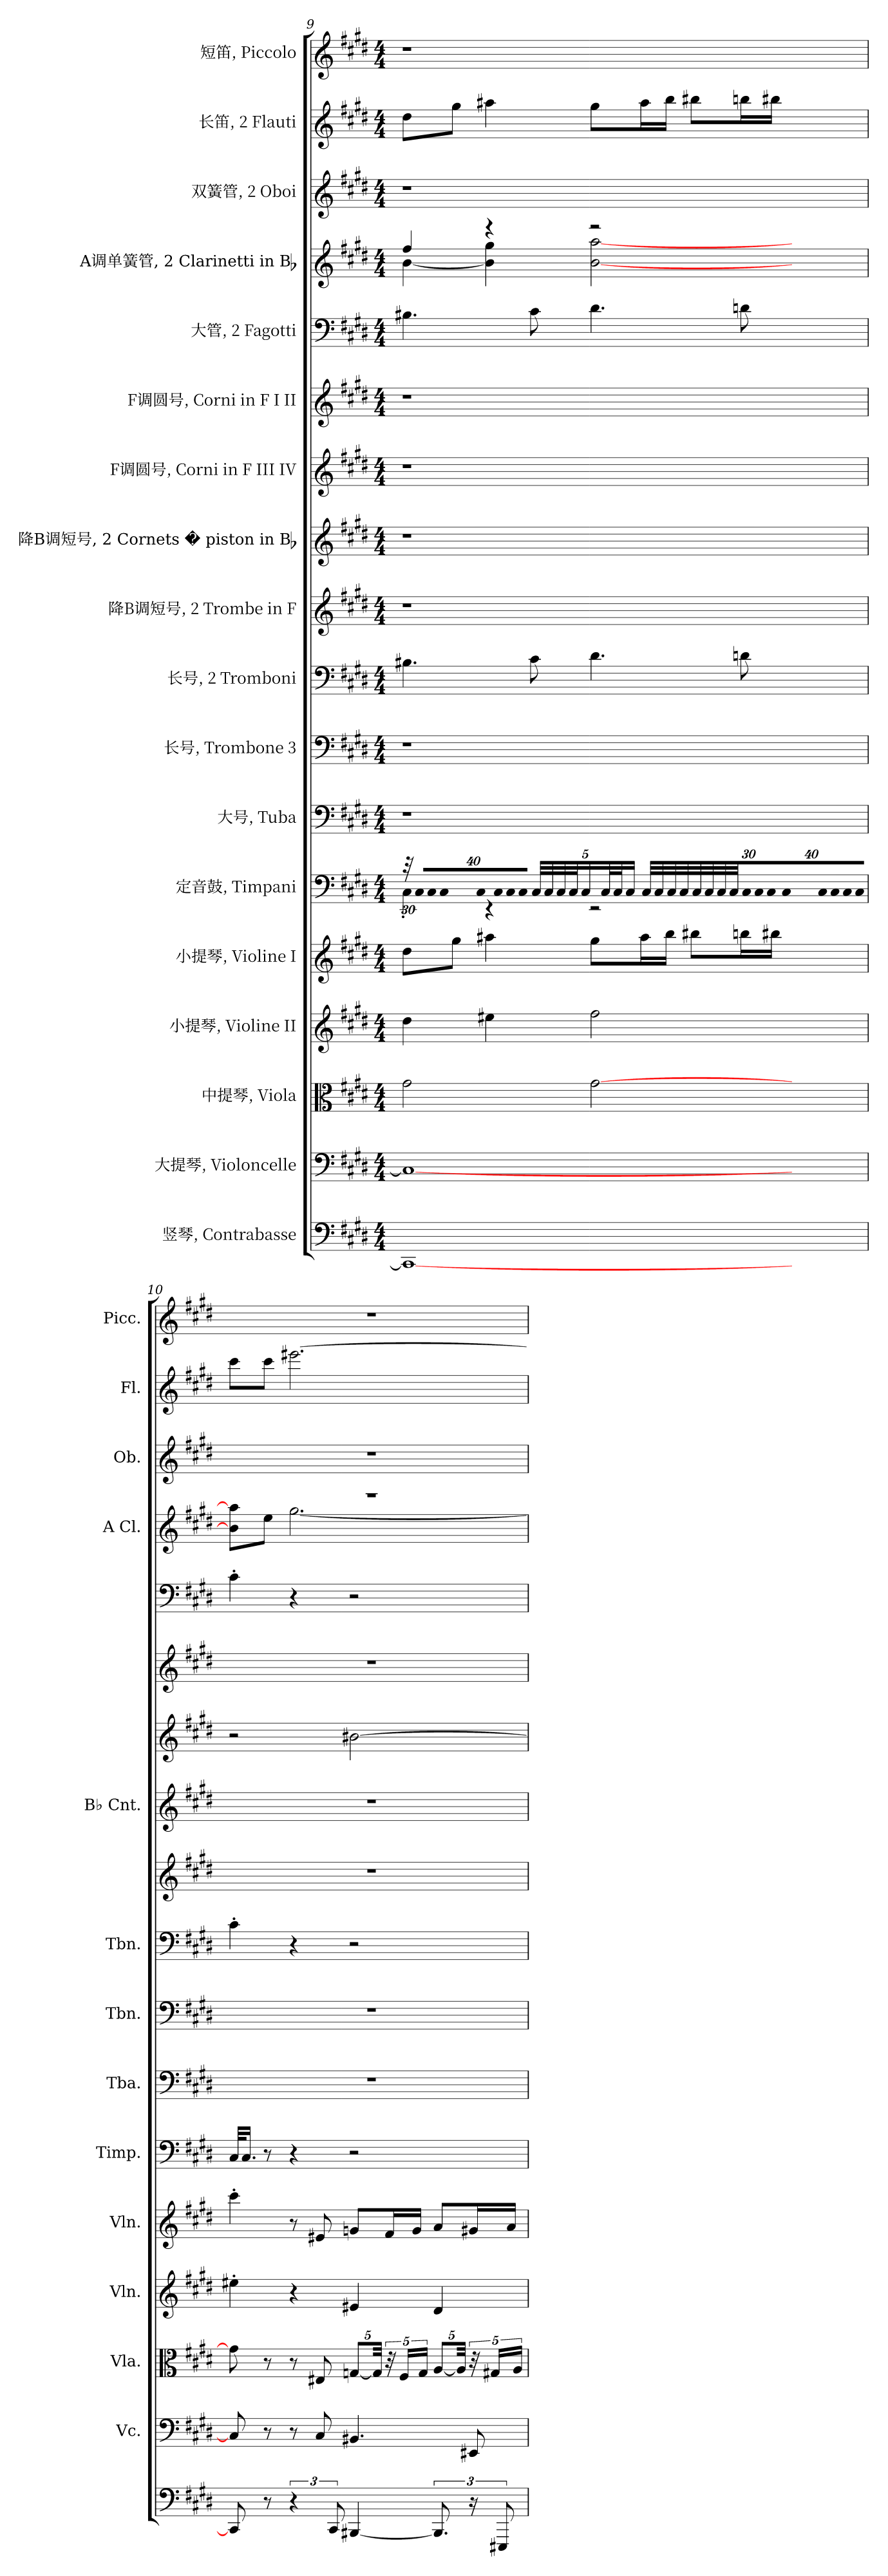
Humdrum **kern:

**kern	**kern	**kern	**kern	**kern	**kern	**kern	**kern	**kern	**kern	**kern	**kern	**kern	**kern	**kern	**kern	**kern	**kern
*part18	*part17	*part16	*part15	*part14	*part13	*part12	*part11	*part10	*part9	*part8	*part7	*part6	*part5	*part4	*part3	*part2	*part1
*staff18	*staff17	*staff16	*staff15	*staff14	*staff13	*staff12	*staff11	*staff10	*staff9	*staff8	*staff7	*staff6	*staff5	*staff4	*staff3	*staff2	*staff1
*I"竖琴, Contrabasse	*I"大提琴, Violoncelle	*I"中提琴, Viola	*I"小提琴, Violine II	*I"小提琴, Violine I	*I"定音鼓, Timpani	*I"大号, Tuba	*I"长号, Trombone 3	*I"长号, 2 Tromboni	*I"降B调短号, 2 Trombe in F	*I"降B调短号, 2 Cornets � piston in Bb	*I"F调圆号, Corni in F III IV	*I"F调圆号, Corni in F I II	*I"大管, 2 Fagotti	*I"A调单簧管, 2 Clarinetti in Bb	*I"双簧管, 2 Oboi	*I"长笛, 2 Flauti	*I"短笛, Piccolo
*	*I'Vc.	*I'Vla.	*I'Vln.	*I'Vln.	*I'Timp.	*I'Tba.	*I'Tbn.	*I'Tbn.	*	*I'B♭ Cnt.	*	*	*	*I'A Cl.	*I'Ob.	*I'Fl.	*I'Picc.
!!LO:PB:g=z
*clefF4	*clefF4	*clefC3	*clefG2	*clefG2	*clefF4	*clefF4	*clefF4	*clefF4	*clefG2	*clefG2	*clefG2	*clefG2	*clefF4	*clefG2	*clefG2	*clefG2	*clefG2
*	*	*	*	*	*	*	*	*	*ITrd1c2	*ITrd1c2	*ITrd4c7	*ITrd4c7	*	*ITrd2c3	*	*	*ITrd-7c-12
*k[f#c#g#d#]	*k[f#c#g#d#]	*k[f#c#g#d#]	*k[f#c#g#d#]	*k[f#c#g#d#]	*k[f#c#g#d#]	*k[f#c#g#d#]	*k[f#c#g#d#]	*k[f#c#g#d#]	*k[f#c#]	*k[f#c#]	*k[f#c#g#]	*k[f#c#g#]	*k[f#c#g#d#]	*k[f#c#g#d#a#e#b#]	*k[f#c#g#d#]	*k[f#c#g#d#]	*k[f#c#g#d#]
*M4/4	*M4/4	*M4/4	*M4/4	*M4/4	*M4/4	*M4/4	*M4/4	*M4/4	*M4/4	*M4/4	*M4/4	*M4/4	*M4/4	*M4/4	*M4/4	*M4/4	*M4/4
*MM122	*MM122	*MM122	*MM122	*MM122	*MM122	*MM122	*MM122	*MM122	*MM122	*MM122	*MM122	*MM122	*MM122	*MM122	*MM122	*MM122	*MM122
=9	=9	=9	=9	=9	=9	=9	=9	=9	=9	=9	=9	=9	=9	=9	=9	=9	=9
!	!	!	!	!	!LO:N:vis=64	!	!	!	!	!	!	!	!	!	!	!	!
*	*	*	*	*	*^	*	*	*	*	*	*	*	*	*^	*	*	*
1CC#_	1C#_	2g#\	4dd#\	8dd#\L	960%17r	4C#'\	1r	1r	4.B#X\	1r	1r	1r	1r	4.B#X\	4dd#/	[4g#\	1r	8dd#\L	1r
!	!	!	!	!	!LO:N:vis=32	!	!	!	!	!	!	!	!	!	!	!	!	!	!
.	.	.	.	.	640%23C#/LLL	.	.	.	.	.	.	.	.	.	.	.	.	.	.
!	!	!	!	!	!LO:N:vis=32	!	!	!	!	!	!	!	!	!	!	!	!	!	!
.	.	.	.	.	640%23C#/	.	.	.	.	.	.	.	.	.	.	.	.	.	.
!	!	!	!	!	!LO:N:vis=256%9	!	!	!	!	!	!	!	!	!	!	!	!	!	!
.	.	.	.	.	960%17C#/K	.	.	.	.	.	.	.	.	.	.	.	.	.	.
!	!	!	!	!	!LO:N:vis=32	!	!	!	!	!	!	!	!	!	!	!	!	!	!
.	.	.	.	.	640%23C#/	.	.	.	.	.	.	.	.	.	.	.	.	.	.
.	.	.	.	8gg#\J	.	.	.	.	.	.	.	.	.	.	.	.	.	8gg#\J	.
!	!	!	!	!	!LO:N:vis=32	!	!	!	!	!	!	!	!	!	!	!	!	!	!
.	.	.	.	.	640%23C#/	.	.	.	.	.	.	.	.	.	.	.	.	.	.
!	!	!	!	!	!LO:N:vis=32	!	!	!	!	!	!	!	!	!	!	!	!	!	!
.	.	.	.	.	640%23C#/	.	.	.	.	.	.	.	.	.	.	.	.	.	.
!	!	!	!	!	!LO:N:vis=32	!	!	!	!	!	!	!	!	!	!	!	!	!	!
.	.	.	.	.	640%23C#/JJJ	.	.	.	.	.	.	.	.	.	.	.	.	.	.
.	.	.	4ee#X\	4aa#X\	.	4r	.	.	.	.	.	.	.	.	4r	4g#\] 4ee#\	.	4aa#X\	.
*	*	*	*	*	*Xbrackettup	*	*	*	*	*	*	*	*	*	*	*	*	*	*
.	.	.	.	.	40C#/LLL	.	.	.	.	.	.	.	.	.	.	.	.	.	.
.	.	.	.	.	40C#/	.	.	.	.	.	.	.	.	.	.	.	.	.	.
.	.	.	.	.	40C#/	.	.	.	.	.	.	.	.	.	.	.	.	.	.
.	.	.	.	.	40C#/J	.	.	.	.	.	.	.	.	.	.	.	.	.	.
.	.	.	.	.	20C#/	.	.	.	.	.	.	.	.	.	.	.	.	.	.
.	.	.	.	.	.	.	.	.	8c#\	.	.	.	.	8c#\	.	.	.	.	.
.	.	.	.	.	40C#/L	.	.	.	.	.	.	.	.	.	.	.	.	.	.
.	.	.	.	.	40C#/J	.	.	.	.	.	.	.	.	.	.	.	.	.	.
.	.	.	.	.	20C#/JJ	.	.	.	.	.	.	.	.	.	.	.	.	.	.
.	.	[2g#\	2ff#\	8gg#\L	.	2r	.	.	4.d#\	.	.	.	.	4.d#\	2r	[2g#\ [2ff#\	.	8gg#\L	.
.	.	.	.	.	32C#/LLL	.	.	.	.	.	.	.	.	.	.	.	.	.	.
.	.	.	.	.	32C#/	.	.	.	.	.	.	.	.	.	.	.	.	.	.
.	.	.	.	.	32C#/	.	.	.	.	.	.	.	.	.	.	.	.	.	.
.	.	.	.	.	32C#/	.	.	.	.	.	.	.	.	.	.	.	.	.	.
.	.	.	.	16aa#\L	.	.	.	.	.	.	.	.	.	.	.	.	.	16aa#\L	.
.	.	.	.	.	32C#/	.	.	.	.	.	.	.	.	.	.	.	.	.	.
.	.	.	.	.	32C#/	.	.	.	.	.	.	.	.	.	.	.	.	.	.
.	.	.	.	16bb\JJ	.	.	.	.	.	.	.	.	.	.	.	.	.	16bb\JJ	.
.	.	.	.	.	32C#/	.	.	.	.	.	.	.	.	.	.	.	.	.	.
.	.	.	.	.	32C#/	.	.	.	.	.	.	.	.	.	.	.	.	.	.
.	.	.	.	8bb#X\L	.	.	.	.	.	.	.	.	.	.	.	.	.	8bb#X\L	.
!	!	!	!	!	!LO:N:vis=256%9	!	!	!	!	!	!	!	!	!	!	!	!	!	!
.	.	.	.	.	960%17C#/K	.	.	.	.	.	.	.	.	.	.	.	.	.	.
!	!	!	!	!	!LO:N:vis=32	!	!	!	!	!	!	!	!	!	!	!	!	!	!
.	.	.	.	.	640%23C#/	.	.	.	.	.	.	.	.	.	.	.	.	.	.
!	!	!	!	!	!LO:N:vis=32	!	!	!	!	!	!	!	!	!	!	!	!	!	!
.	.	.	.	.	640%23C#/	.	.	.	.	.	.	.	.	.	.	.	.	.	.
!	!	!	!	!	!LO:N:vis=256%9	!	!	!	!	!	!	!	!	!	!	!	!	!	!
.	.	.	.	.	960%17C#/K	.	.	.	.	.	.	.	.	.	.	.	.	.	.
!	!	!	!	!	!LO:N:vis=32	!	!	!	!	!	!	!	!	!	!	!	!	!	!
.	.	.	.	.	640%23C#/	.	.	.	.	.	.	.	.	.	.	.	.	.	.
.	.	.	.	16bbn\L	.	.	.	.	8dn\	.	.	.	.	8dn\	.	.	.	16bbn\L	.
!	!	!	!	!	!LO:N:vis=32	!	!	!	!	!	!	!	!	!	!	!	!	!	!
.	.	.	.	.	640%23C#/	.	.	.	.	.	.	.	.	.	.	.	.	.	.
!	!	!	!	!	!LO:N:vis=32	!	!	!	!	!	!	!	!	!	!	!	!	!	!
.	.	.	.	.	640%23C#/	.	.	.	.	.	.	.	.	.	.	.	.	.	.
.	.	.	.	16bb#X\JJ	.	.	.	.	.	.	.	.	.	.	.	.	.	16bb#X\JJ	.
!	!	!	!	!	!LO:N:vis=32	!	!	!	!	!	!	!	!	!	!	!	!	!	!
.	.	.	.	.	640%23C#/JJJ	.	.	.	.	.	.	.	.	.	.	.	.	.	.
480ryy	480ryy	480ryy	480ryy	480ryy	.	480ryy	480ryy	480ryy	480ryy	480ryy	480ryy	480ryy	480ryy	480ryy	480ryy	480ryy	480ryy	480ryy	480ryy
*	*	*	*	*	*v	*v	*	*	*	*	*	*	*	*	*	*	*	*	*
!!LO:PB:g=z
=10	=10	=10	=10	=10	=10	=10	=10	=10	=10	=10	=10	=10	=10	=10	=10	=10	=10	=10
*	*	*	*	*	*	*	*	*	*	*	*	*	*	*	*	*	*	*MM114
8CC#/]	8C#/]	8g#\]	4ee#X'\	4ccc#'\	32C#/KLL	1r	1r	4c#'\	1r	1r	2r	1r	4c#'\	1r	8g#\] 8ff#\]L	1r	8ccc#\L	1r
.	.	.	.	.	16.C#/JJ	.	.	.	.	.	.	.	.	.	.	.	.	.
8r	8r	8r	.	.	8r	.	.	.	.	.	.	.	.	.	8cc#\J	.	8ccc#\J	.
6r	8r	8r	4r	8r	4r	.	.	4r	.	.	.	.	4r	.	[2.ee#\	.	[2.eee#X\	.
.	8C#/	8E#X/	.	8e#X/	.	.	.	.	.	.	.	.	.	.	.	.	.	.
12CC#/	.	.	.	.	.	.	.	.	.	.	.	.	.	.	.	.	.	.
[4BBB#X/	4.BB#X/	[10Gn/L	4e#X/	8gn/L	2r	.	.	2r	.	.	[2e#X\	.	2r	.	.	.	.	.
.	.	40G/Jkk]	.	.	.	.	.	.	.	.	.	.	.	.	.	.	.	.
.	.	40r	.	16f#/L	.	.	.	.	.	.	.	.	.	.	.	.	.	.
.	.	20F#/LL	.	.	.	.	.	.	.	.	.	.	.	.	.	.	.	.
.	.	.	.	16g/JJ	.	.	.	.	.	.	.	.	.	.	.	.	.	.
.	.	20G/JJ	.	.	.	.	.	.	.	.	.	.	.	.	.	.	.	.
12.BBB#/]	.	[10A/L	4d#/	8a/L	.	.	.	.	.	.	.	.	.	.	.	.	.	.
.	.	40A/Jkk]	.	.	.	.	.	.	.	.	.	.	.	.	.	.	.	.
24r	8EE#X/	40r	.	16g#X/L	.	.	.	.	.	.	.	.	.	.	.	.	.	.
.	.	20G#X/LL	.	.	.	.	.	.	.	.	.	.	.	.	.	.	.	.
12EEE#X/	.	.	.	.	.	.	.	.	.	.	.	.	.	.	.	.	.	.
.	.	.	.	16a/JJ	.	.	.	.	.	.	.	.	.	.	.	.	.	.
.	.	20A/JJ	.	.	.	.	.	.	.	.	.	.	.	.	.	.	.	.
*	*	*	*	*	*	*	*	*	*	*	*	*	*	*v	*v	*	*	*
=	=	=	=	=	=	=	=	=	=	=	=	=	=	=	=	=	=
*-	*-	*-	*-	*-	*-	*-	*-	*-	*-	*-	*-	*-	*-	*-	*-	*-	*-
